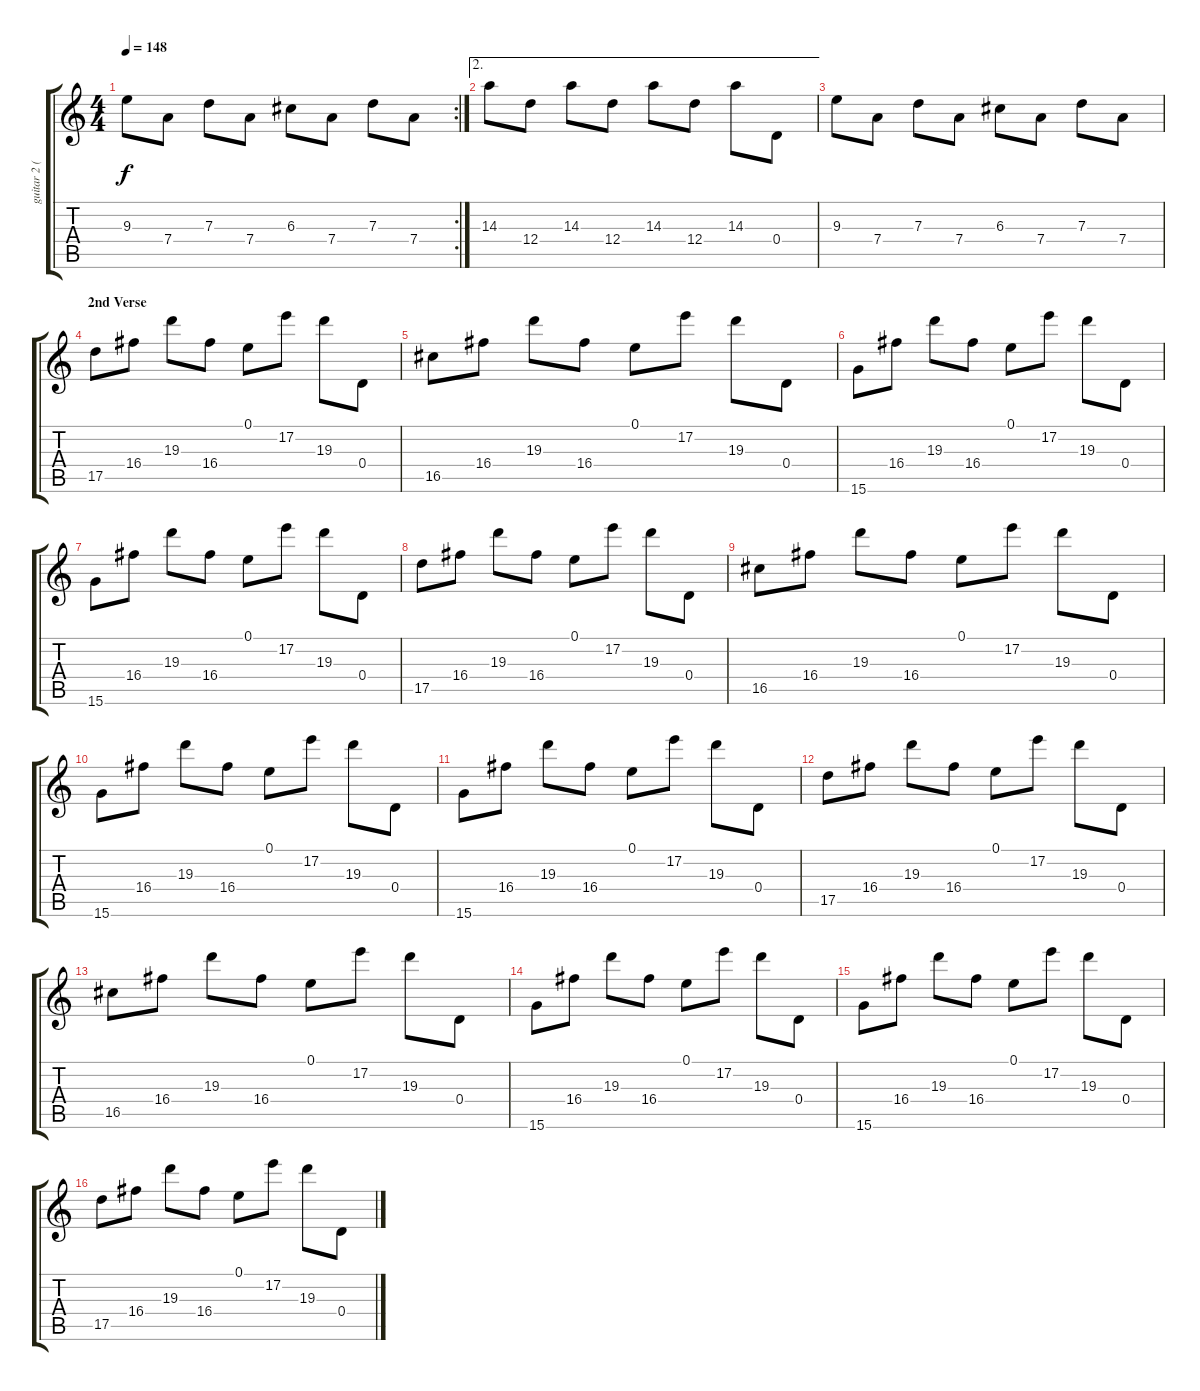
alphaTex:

\track ("guitar 2 (for stereo) sound" "guitar 2 (") {mute instrument distortionguitar}
\staff {score tabs}
\tuning (E4 B3 G3 D3 A2 E2) {hide}
\rc 2
\ts (4 4)
\tempo 148
\clef g2
\ks c
9.3.8{dy f} 7.4.8 7.3.8 7.4.8 6.3.8 7.4.8 7.3.8 7.4.8 |
\ae 2
14.3.8 12.4.8 14.3.8 12.4.8 14.3.8 12.4.8 14.3.8 0.4.8 |
9.3.8 7.4.8 7.3.8 7.4.8 6.3.8 7.4.8 7.3.8 7.4.8 |
\section ("" "2nd Verse")
17.5.8 16.4.8 19.3.8 16.4.8 0.1.8 17.2.8 19.3.8 0.4.8 |
16.5.8 16.4.8 19.3.8 16.4.8 0.1.8 17.2.8 19.3.8 0.4.8 |
15.6.8 16.4.8 19.3.8 16.4.8 0.1.8 17.2.8 19.3.8 0.4.8 |
15.6.8 16.4.8 19.3.8 16.4.8 0.1.8 17.2.8 19.3.8 0.4.8 |
17.5.8 16.4.8 19.3.8 16.4.8 0.1.8 17.2.8 19.3.8 0.4.8 |
16.5.8 16.4.8 19.3.8 16.4.8 0.1.8 17.2.8 19.3.8 0.4.8 |
15.6.8 16.4.8 19.3.8 16.4.8 0.1.8 17.2.8 19.3.8 0.4.8 |
15.6.8 16.4.8 19.3.8 16.4.8 0.1.8 17.2.8 19.3.8 0.4.8 |
17.5.8 16.4.8 19.3.8 16.4.8 0.1.8 17.2.8 19.3.8 0.4.8 |
16.5.8 16.4.8 19.3.8 16.4.8 0.1.8 17.2.8 19.3.8 0.4.8 |
15.6.8 16.4.8 19.3.8 16.4.8 0.1.8 17.2.8 19.3.8 0.4.8 |
15.6.8 16.4.8 19.3.8 16.4.8 0.1.8 17.2.8 19.3.8 0.4.8 |
17.5.8 16.4.8 19.3.8 16.4.8 0.1.8 17.2.8 19.3.8 0.4.8
